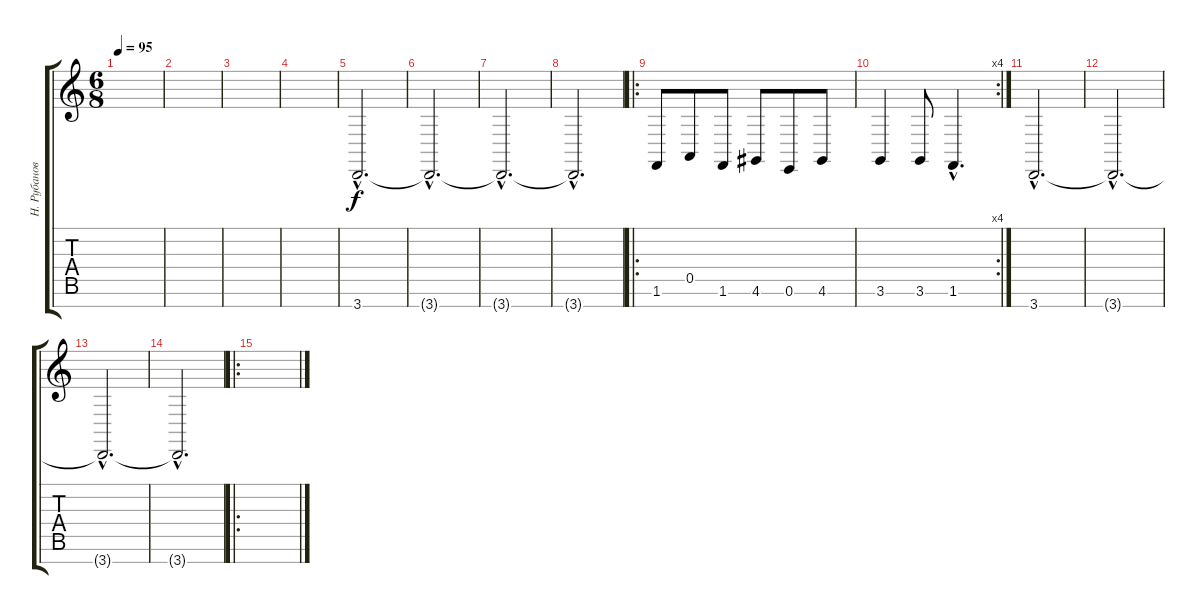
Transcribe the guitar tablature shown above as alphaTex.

\track ("Н. Рубанов" "Н. Рубанов") {instrument oboe}
\staff {score tabs}
\tuning (E4 B3 G3 D3 A2 E2 B1) {hide}
\ts (6 8)
\tempo 95
\clef g2
\ks c
|
|
|
|
3.7{hac}.2{d} |
3.7{hac t}.2{d} |
3.7{hac t}.2{d} |
3.7{hac t}.2{d} |
\ro
1.6.8 0.5.8 1.6.8 4.6.8 0.6.8 4.6.8 |
\rc 4
3.6.4 3.6.8 1.6{hac}.4{d} |
3.7{hac}.2{d} |
3.7{hac t}.2{d} |
3.7{hac t}.2{d} |
3.7{hac t}.2{d} |
\ro
